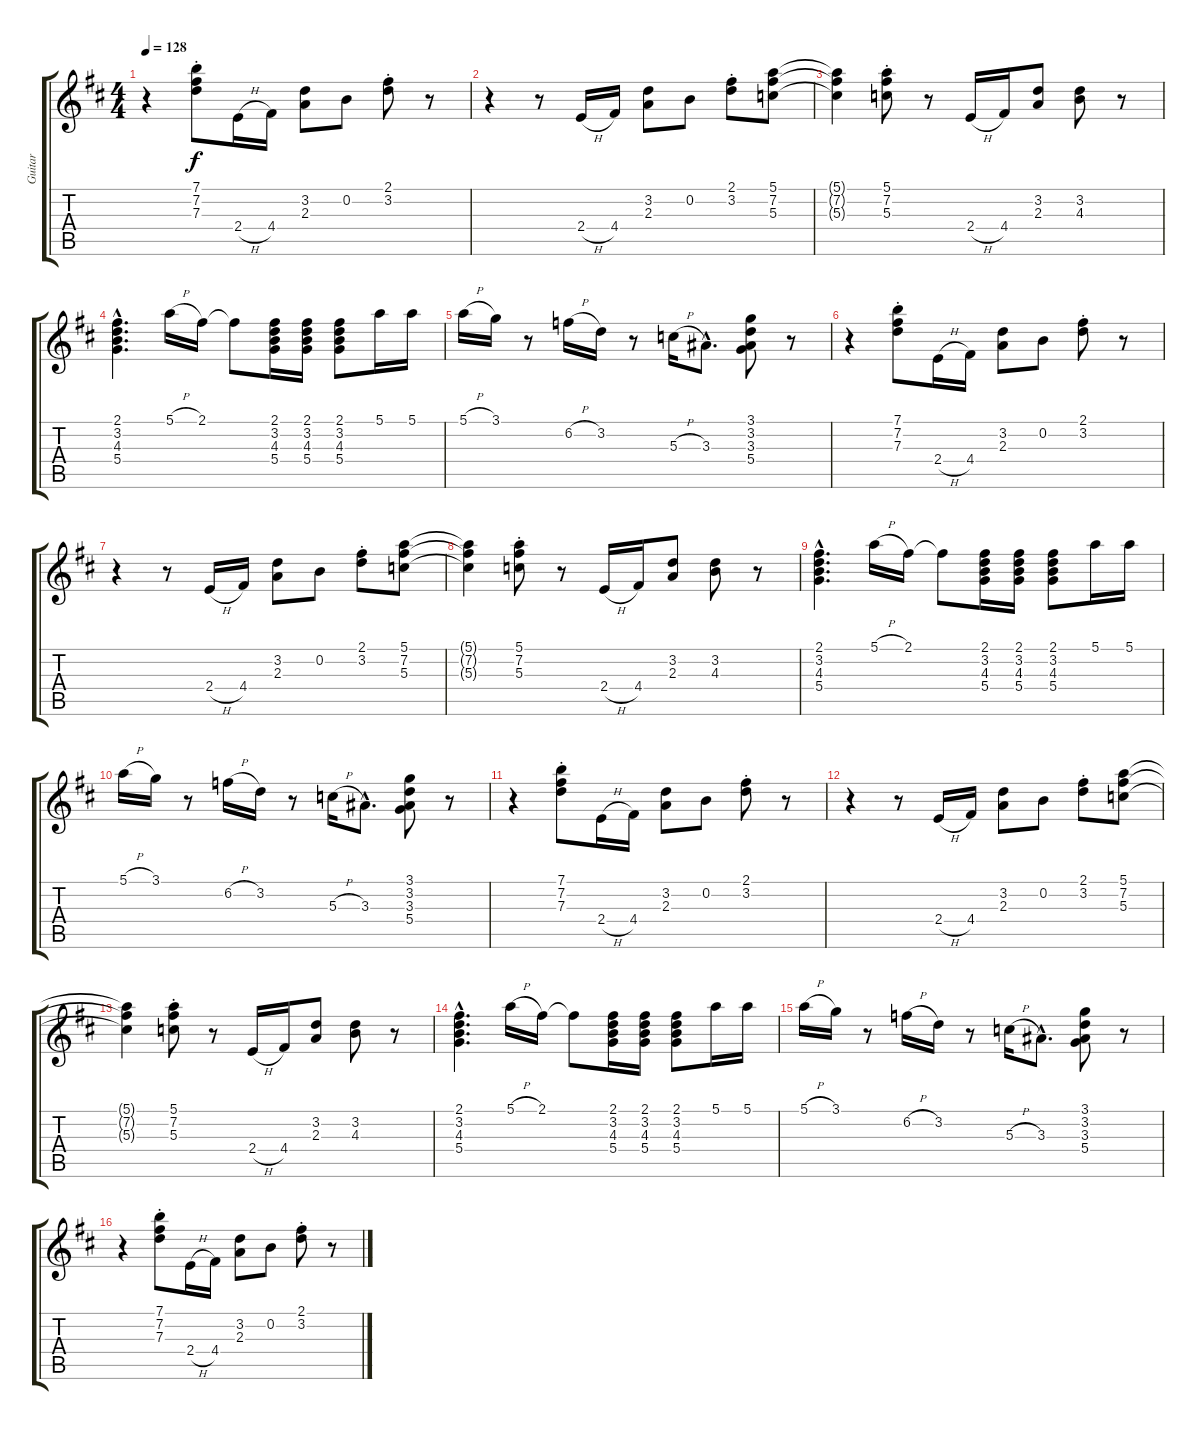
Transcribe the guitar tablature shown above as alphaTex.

\track ("Guitar" "Guitar") {instrument electricguitarclean}
\staff {score tabs}
\tuning (E4 B3 G3 D3 A2 E2) {hide}
\ts (4 4)
\tempo 128
\clef g2
\ks d
r.4{dy f} (7.1{st} 7.2{st} 7.3{st}).8 2.4{h}.16 4.4.16 (3.2 2.3).8 0.2.8 (2.1{st} 3.2{st}).8 r.8 |
r.4 r.8 2.4{h}.16 4.4.16 (3.2 2.3).8 0.2.8 (2.1{st} 3.2{st}).8 (5.1 7.2 5.3).8 |
(5.1{t} 7.2{t} 5.3{t}).4 (5.1{st} 7.2{st} 5.3{st}).8 r.8 2.4{h}.16 4.4.16 (3.2 2.3).8 (3.2 4.3).8 r.8 |
(2.1{hac} 3.2{hac} 4.3{hac} 5.4{hac}).4{d} 5.1{h}.16 2.1.16 2.1{t}.8 (2.1 3.2 4.3 5.4).16 (2.1 3.2 4.3 5.4).16 (2.1 3.2 4.3 5.4).8 5.1.16 5.1.16 |
5.1{h}.16 3.1.16 r.8 6.2{h}.16 3.2.16 r.8 5.3{h}.16 3.3{hac}.8{d} (3.1 3.2 3.3 5.4).8 r.8 |
r.4 (7.1{st} 7.2{st} 7.3{st}).8 2.4{h}.16 4.4.16 (3.2 2.3).8 0.2.8 (2.1{st} 3.2{st}).8 r.8 |
r.4 r.8 2.4{h}.16 4.4.16 (3.2 2.3).8 0.2.8 (2.1{st} 3.2{st}).8 (5.1 7.2 5.3).8 |
(5.1{t} 7.2{t} 5.3{t}).4 (5.1{st} 7.2{st} 5.3{st}).8 r.8 2.4{h}.16 4.4.16 (3.2 2.3).8 (3.2 4.3).8 r.8 |
(2.1{hac} 3.2{hac} 4.3{hac} 5.4{hac}).4{d} 5.1{h}.16 2.1.16 2.1{t}.8 (2.1 3.2 4.3 5.4).16 (2.1 3.2 4.3 5.4).16 (2.1 3.2 4.3 5.4).8 5.1.16 5.1.16 |
5.1{h}.16 3.1.16 r.8 6.2{h}.16 3.2.16 r.8 5.3{h}.16 3.3{hac}.8{d} (3.1 3.2 3.3 5.4).8 r.8 |
r.4 (7.1{st} 7.2{st} 7.3{st}).8 2.4{h}.16 4.4.16 (3.2 2.3).8 0.2.8 (2.1{st} 3.2{st}).8 r.8 |
r.4 r.8 2.4{h}.16 4.4.16 (3.2 2.3).8 0.2.8 (2.1{st} 3.2{st}).8 (5.1 7.2 5.3).8 |
(5.1{t} 7.2{t} 5.3{t}).4 (5.1{st} 7.2{st} 5.3{st}).8 r.8 2.4{h}.16 4.4.16 (3.2 2.3).8 (3.2 4.3).8 r.8 |
(2.1{hac} 3.2{hac} 4.3{hac} 5.4{hac}).4{d} 5.1{h}.16 2.1.16 2.1{t}.8 (2.1 3.2 4.3 5.4).16 (2.1 3.2 4.3 5.4).16 (2.1 3.2 4.3 5.4).8 5.1.16 5.1.16 |
5.1{h}.16 3.1.16 r.8 6.2{h}.16 3.2.16 r.8 5.3{h}.16 3.3{hac}.8{d} (3.1 3.2 3.3 5.4).8 r.8 |
r.4 (7.1{st} 7.2{st} 7.3{st}).8 2.4{h}.16 4.4.16 (3.2 2.3).8 0.2.8 (2.1{st} 3.2{st}).8 r.8
